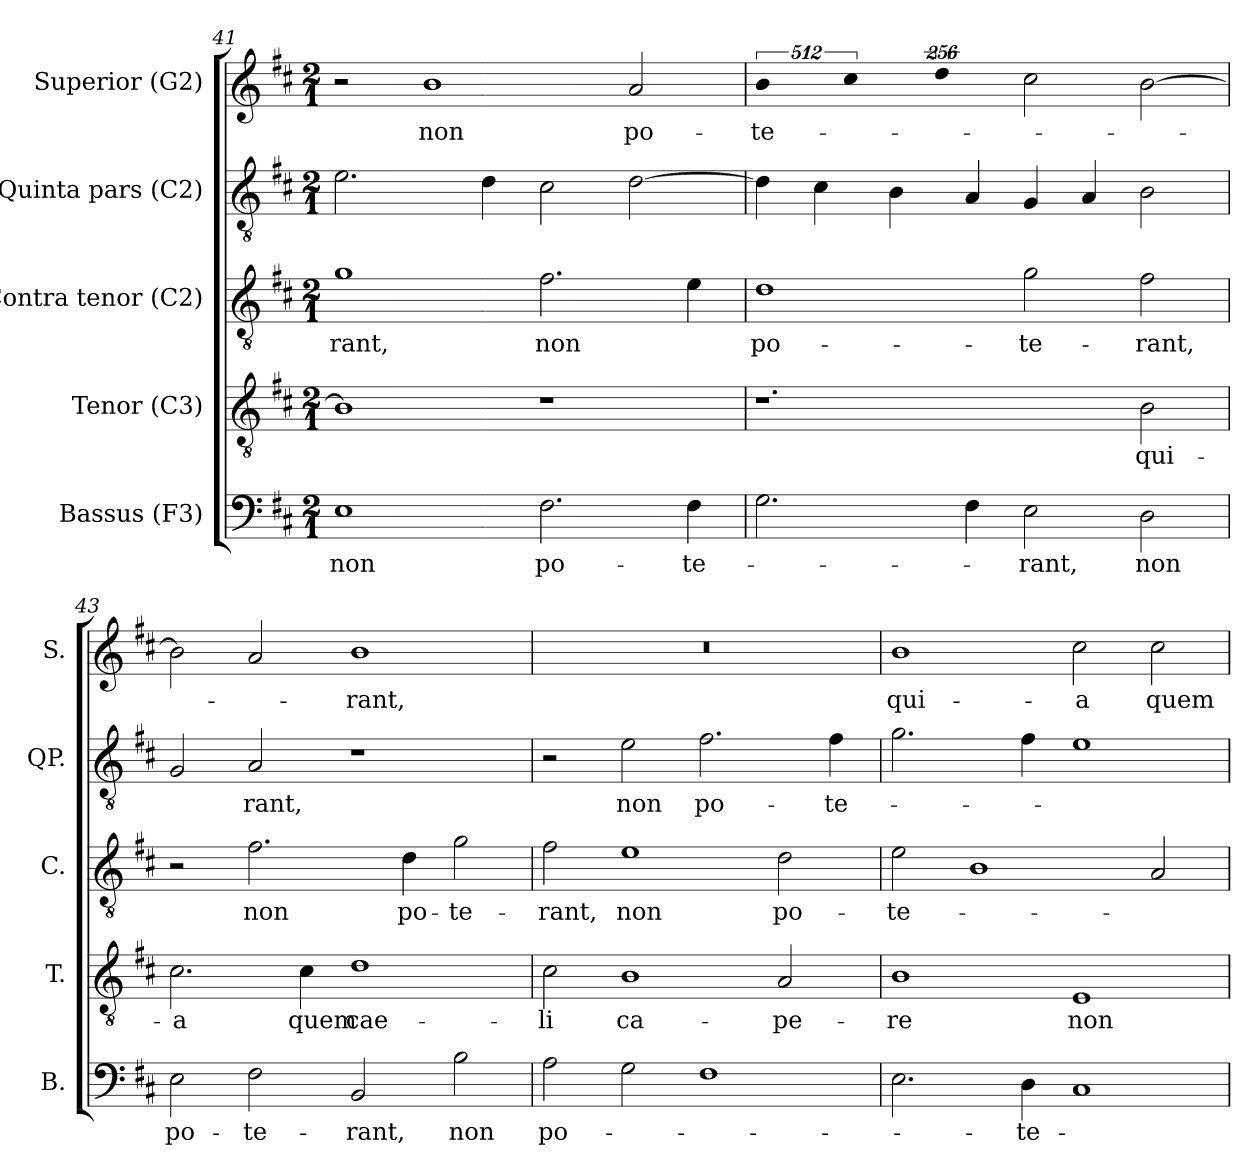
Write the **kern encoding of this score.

**kern	**text	**kern	**text	**kern	**text	**kern	**text	**kern	**text
*part5	*part5	*part4	*part4	*part3	*part3	*part2	*part2	*part1	*part1
*staff5	*staff5	*staff4	*staff4	*staff3	*staff3	*staff2	*staff2	*staff1	*staff1
*I"Bassus (F3)	*	*I"Tenor (C3)	*	*I"Contra tenor (C2)	*	*I"Quinta pars (C2)	*	*I"Superior (G2)	*
*I'B.	*	*I'T.	*	*I'C.	*	*I'QP.	*	*I'S.	*
*clefF4	*	*clefGv2	*	*clefGv2	*	*clefGv2	*	*clefG2	*
*	*	*ITrd7c12	*	*ITrd7c12	*	*ITrd7c12	*	*	*
*k[f#c#]	*	*k[f#c#]	*	*k[f#c#]	*	*k[f#c#]	*	*k[f#c#]	*
*D:	*	*D:	*	*D:	*	*D:	*	*D:	*
*M2/1	*	*M2/1	*	*M2/1	*	*M2/1	*	*M2/1	*
=41	=41	=41	=41	=41	=41	=41	=41	=41	=41
!	!LO:LY:b:color=#000000	!	!	!	!	!	!	!	!
!	!	!	!	!	!LO:LY:b:color=#000000	!	!	!	!
1Ei	non	1BBi]	.	1Gi	-rant,	2.Ei\	.	2r	.
!	!	!	!	!	!	!	!	!	!LO:LY:b:color=#000000
.	.	.	.	.	.	.	.	1bi	non
.	.	.	.	.	.	4Di\	.	.	.
!	!LO:LY:b:color=#000000	!	!	!	!	!	!	!	!
!	!	!	!	!	!LO:LY:b:color=#000000	!	!	!	!
2.F#i\	po-	1r	.	2.F#i\	non	2C#i\	.	.	.
!	!	!	!	!	!	!	!	!	!LO:LY:b:color=#000000
.	.	.	.	.	.	[2Di\	.	2ai/	po-
!	!LO:LY:b:color=#000000	!	!	!	!	!	!	!	!
4F#i\	-te-	.	.	4Ei\	.	.	.	.	.
!!LO:LB:g=z
=42	=42	=42	=42	=42	=42	=42	=42	=42	=42
!	!	!	!	!	!LO:LY:b:color=#000000	!	!	!LO:N:vis=2	!
!	!	!	!	!	!	!	!	!	!LO:LY:b:color=#000000
2.Gi\	.	1.r	.	1Di	po-	4Di\]	.	1024%341bi\	-te-
.	.	.	.	.	.	4C#i\	.	.	.
!	!	!	!	!	!	!	!	!LO:N:vis=2	!
.	.	.	.	.	.	.	.	1024%341cc#i\	.
.	.	.	.	.	.	4BBi\	.	.	.
!	!	!	!	!	!	!	!	!LO:N:vis=2	!
.	.	.	.	.	.	.	.	512%171ddi\	.
4F#i\	.	.	.	.	.	4AAi/	.	.	.
!	!LO:LY:b:color=#000000	!	!	!	!	!	!	!	!
!	!	!	!	!	!LO:LY:b:color=#000000	!	!	!	!
2Ei\	-rant,	.	.	2Gi\	-te-	4GGi/	.	2cc#i\	.
.	.	.	.	.	.	4AAi/	.	.	.
!	!LO:LY:b:color=#000000	!	!	!	!	!	!	!	!
!	!	!	!LO:LY:b:color=#000000	!	!	!	!	!	!
!	!	!	!	!	!LO:LY:b:color=#000000	!	!	!	!
2Di\	non	2BBi\	qui-	2F#i\	-rant,	2BBi\	.	[2bi\	.
=43	=43	=43	=43	=43	=43	=43	=43	=43	=43
!	!LO:LY:b:color=#000000	!	!	!	!	!	!	!	!
!	!	!	!LO:LY:b:color=#000000	!	!	!	!	!	!
2Ei\	po-	2.C#i\	-a	2r	.	2GGi/	.	2bi\]	.
!	!LO:LY:b:color=#000000	!	!	!	!	!	!	!	!
!	!	!	!	!	!LO:LY:b:color=#000000	!	!	!	!
!	!	!	!	!	!	!	!LO:LY:b:color=#000000	!	!
2F#i\	-te-	.	.	2.F#i\	non	2AAi/	-rant,	2ai/	.
!	!	!	!LO:LY:b:color=#000000	!	!	!	!	!	!
.	.	4C#i\	quem	.	.	.	.	.	.
!	!LO:LY:b:color=#000000	!	!	!	!	!	!	!	!
!	!	!	!LO:LY:b:color=#000000	!	!	!	!	!	!
!	!	!	!	!	!	!	!	!	!LO:LY:b:color=#000000
2BBi/	-rant,	1Di	cae-	.	.	1r	.	1bi	-rant,
!	!	!	!	!	!LO:LY:b:color=#000000	!	!	!	!
.	.	.	.	4Di\	po-	.	.	.	.
!	!LO:LY:b:color=#000000	!	!	!	!	!	!	!	!
!	!	!	!	!	!LO:LY:b:color=#000000	!	!	!	!
2Bi\	non	.	.	2Gi\	-te-	.	.	.	.
=44	=44	=44	=44	=44	=44	=44	=44	=44	=44
!	!LO:LY:b:color=#000000	!	!	!	!	!	!	!	!
!	!	!	!LO:LY:b:color=#000000	!	!	!	!	!	!
!	!	!	!	!	!LO:LY:b:color=#000000	!	!	!LO:N:vis=1	!
2Ai\	po-	2C#i\	-li	2F#i\	-rant,	2r	.	0r	.
!	!	!	!LO:LY:b:color=#000000	!	!	!	!	!	!
!	!	!	!	!	!LO:LY:b:color=#000000	!	!	!	!
!	!	!	!	!	!	!	!LO:LY:b:color=#000000	!	!
2Gi\	.	1BBi	ca-	1Ei	non	2Ei\	non	.	.
!	!	!	!	!	!	!	!LO:LY:b:color=#000000	!	!
1F#i	.	.	.	.	.	2.F#i\	po-	.	.
!	!	!	!LO:LY:b:color=#000000	!	!	!	!	!	!
!	!	!	!	!	!LO:LY:b:color=#000000	!	!	!	!
.	.	2AAi/	-pe-	2Di\	po-	.	.	.	.
!	!	!	!	!	!	!	!LO:LY:b:color=#000000	!	!
.	.	.	.	.	.	4F#i\	-te-	.	.
=45	=45	=45	=45	=45	=45	=45	=45	=45	=45
!	!	!	!LO:LY:b:color=#000000	!	!	!	!	!	!
!	!	!	!	!	!LO:LY:b:color=#000000	!	!	!	!
!	!	!	!	!	!	!	!	!	!LO:LY:b:color=#000000
2.Ei\	.	1BBi	-re	2Ei\	-te-	2.Gi\	.	1bi	qui-
.	.	.	.	1BBi	.	.	.	.	.
!	!LO:LY:b:color=#000000	!	!	!	!	!	!	!	!
4Di\	-te-	.	.	.	.	4F#i\	.	.	.
!	!	!	!LO:LY:b:color=#000000	!	!	!	!	!	!
!	!	!	!	!	!	!	!	!	!LO:LY:b:color=#000000
1C#i	.	1EEi	non	.	.	1Ei	.	2cc#i\	-a
!	!	!	!	!	!	!	!	!	!LO:LY:b:color=#000000
.	.	.	.	2AAi/	.	.	.	2cc#i\	quem
=	=	=	=	=	=	=	=	=	=
*-	*-	*-	*-	*-	*-	*-	*-	*-	*-
